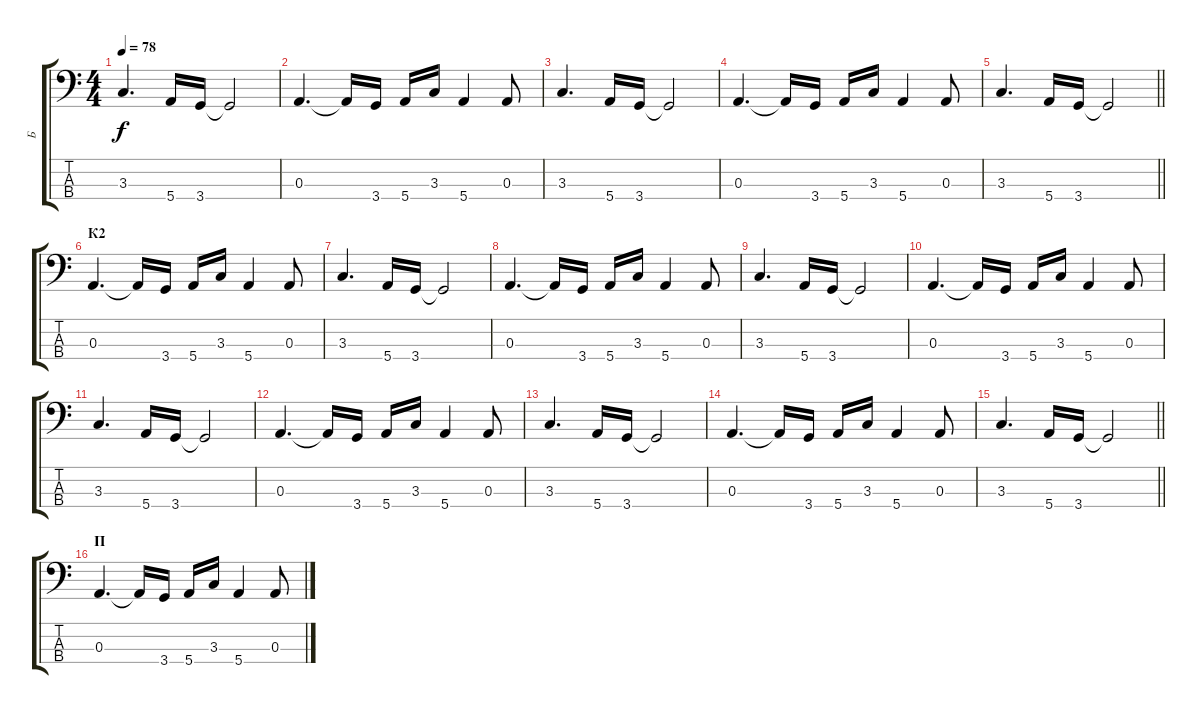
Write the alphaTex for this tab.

\track ("Б" "Б") {instrument electricbassfinger}
\staff {score tabs}
\tuning (G2 D2 A1 E1) {hide}
\ts (4 4)
\tempo 78
\clef f4
\ks c
3.3.4{d dy f} 5.4.16 3.4.16 3.4{t}.2 |
0.3.4{d} 0.3{t}.16 3.4.16 5.4.16 3.3.16 5.4.4 0.3.8 |
3.3.4{d} 5.4.16 3.4.16 3.4{t}.2 |
0.3.4{d} 0.3{t}.16 3.4.16 5.4.16 3.3.16 5.4.4 0.3.8 |
\barLineRight lightlight
3.3.4{d} 5.4.16 3.4.16 3.4{t}.2 |
\section ("" "К2")
0.3.4{d} 0.3{t}.16 3.4.16 5.4.16 3.3.16 5.4.4 0.3.8 |
3.3.4{d} 5.4.16 3.4.16 3.4{t}.2 |
0.3.4{d} 0.3{t}.16 3.4.16 5.4.16 3.3.16 5.4.4 0.3.8 |
3.3.4{d} 5.4.16 3.4.16 3.4{t}.2 |
0.3.4{d} 0.3{t}.16 3.4.16 5.4.16 3.3.16 5.4.4 0.3.8 |
3.3.4{d} 5.4.16 3.4.16 3.4{t}.2 |
0.3.4{d} 0.3{t}.16 3.4.16 5.4.16 3.3.16 5.4.4 0.3.8 |
3.3.4{d} 5.4.16 3.4.16 3.4{t}.2 |
0.3.4{d} 0.3{t}.16 3.4.16 5.4.16 3.3.16 5.4.4 0.3.8 |
\barLineRight lightlight
3.3.4{d} 5.4.16 3.4.16 3.4{t}.2 |
\section ("" "П")
0.3.4{d} 0.3{t}.16 3.4.16 5.4.16 3.3.16 5.4.4 0.3.8
